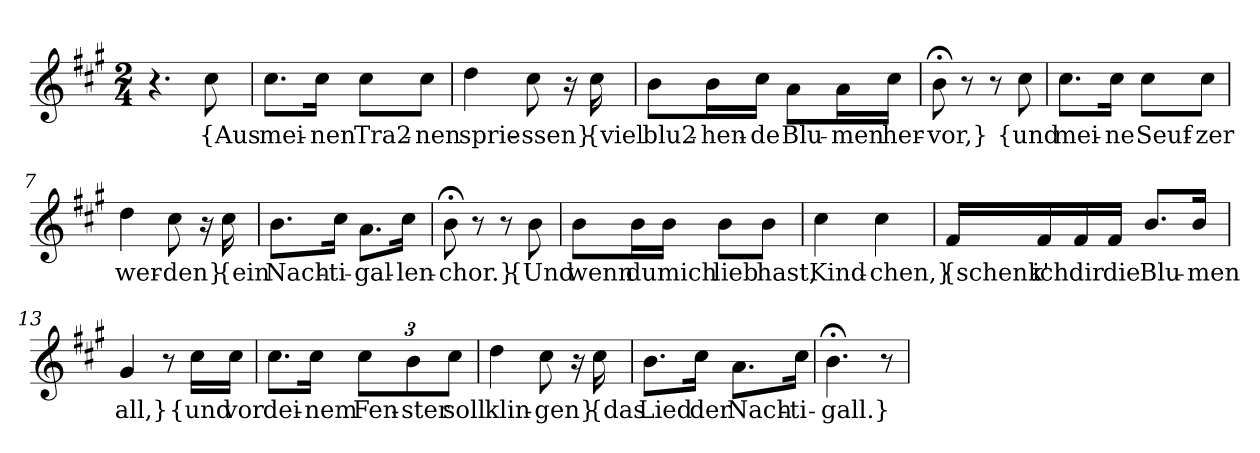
**kern	**text
*part1	*part1
*staff1	*staff1
*clefG2	*
*k[f#c#g#]	*
*M2/4	*
=1	=1
4.r	.
!	!LO:LY:b
8cc#\	{Aus
=2	=2
!	!LO:LY:b
8.cc#\L	mei-
!	!LO:LY:b
16cc#\Jk	-nen
!	!LO:LY:b
8cc#\L	Tra2-
!	!LO:LY:b
8cc#\J	-nen
=3	=3
!	!LO:LY:b
4dd\	sprie-
!	!LO:LY:b
8cc#\	-ssen}
16r	.
!	!LO:LY:b
16cc#\	{viel
=4	=4
!	!LO:LY:b
8b\L	blu2-
!	!LO:LY:b
16b\L	-hen-
!	!LO:LY:b
16cc#\JJ	-de
!	!LO:LY:b
8a\L	Blu-
!	!LO:LY:b
16a\L	-men
!	!LO:LY:b
16cc#\JJ	her-
=5	=5
!	!LO:LY:b
8b;<\	-vor,}
8r	.
8r	.
!	!LO:LY:b
8cc#\	{und
!!LO:LB:g=z
=6	=6
!	!LO:LY:b
8.cc#\L	mei-
!	!LO:LY:b
16cc#\Jk	-ne
!	!LO:LY:b
8cc#\L	Seuf-
!	!LO:LY:b
8cc#\J	-zer
=7	=7
!	!LO:LY:b
4dd\	wer-
!	!LO:LY:b
8cc#\	-den}
16r	.
!	!LO:LY:b
16cc#\	{ein
=8	=8
!	!LO:LY:b
8.b\L	Nach-
!	!LO:LY:b
16cc#\Jk	-ti-
!	!LO:LY:b
8.a\L	-gal-
!	!LO:LY:b
16cc#\Jk	-len-
=9	=9
!	!LO:LY:b
8b;<\	-chor.}
8r	.
8r	.
!	!LO:LY:b
8b\	{Und
=10	=10
!	!LO:LY:b
8b\L	wenn
!	!LO:LY:b
16b\L	du
!	!LO:LY:b
16b\JJ	mich
!	!LO:LY:b
8b\L	lieb
!	!LO:LY:b
8b\J	hast,
!!LO:LB:g=z
=11	=11
!	!LO:LY:b
4cc#\	Kind-
!	!LO:LY:b
4cc#\	-chen,}
=12	=12
!	!LO:LY:b
16f#/LL	{schenk'
!	!LO:LY:b
16f#/	ich
!	!LO:LY:b
16f#/	dir
!	!LO:LY:b
16f#/JJ	die
!	!LO:LY:b
8.b/L	Blu-
!	!LO:LY:b
16b/Jk	-men
=13	=13
!	!LO:LY:b
4g#/	all,}
8r	.
!	!LO:LY:b
16cc#\LL	{und
!	!LO:LY:b
16cc#\JJ	vor
=14	=14
!	!LO:LY:b
8.cc#\L	dei-
!	!LO:LY:b
16cc#\Jk	-nem
*Xbrackettup	*
!	!LO:LY:b
12cc#\L	Fen-
!	!LO:LY:b
12b\	-ster
!	!LO:LY:b
12cc#\J	soll
=15	=15
!	!LO:LY:b
4dd\	klin-
!	!LO:LY:b
8cc#\	-gen}
16r	.
!	!LO:LY:b
16cc#\	{das
!!LO:LB:g=z
=16	=16
!	!LO:LY:b
8.b\L	Lied
!	!LO:LY:b
16cc#\Jk	der
!	!LO:LY:b
8.a\L	Nach-
!	!LO:LY:b
16cc#\Jk	-ti-
=17	=17
!	!LO:LY:b
4.b;<\	-gall.}
8r	.
=	=
*-	*-
